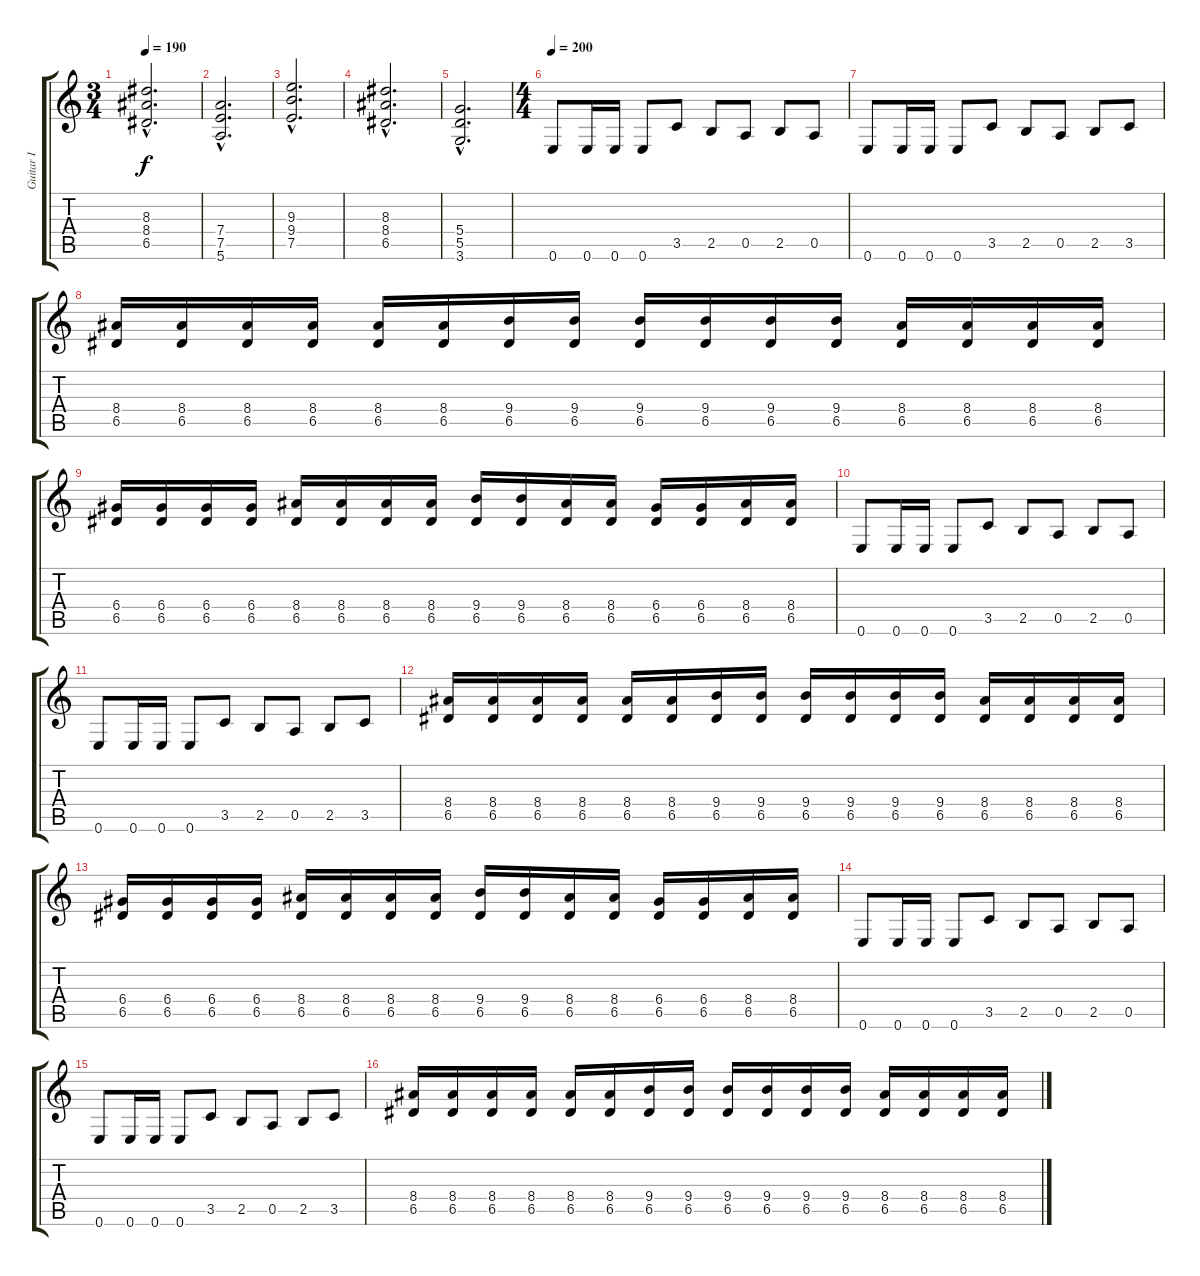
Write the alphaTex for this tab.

\track ("Guitar I" "Guitar I") {instrument distortionguitar}
\staff {score tabs}
\tuning (E4 B3 G3 D3 A2 E2) {hide}
\ts (3 4)
\tempo 190
\clef g2
\ks c
(8.3{hac t} 8.4{hac t} 6.5{hac t}).2{d dy f} |
(7.4{hac} 7.5{hac} 5.6{hac}).2{d} |
(9.3{hac} 9.4{hac} 7.5{hac}).2{d} |
(8.3{hac} 8.4{hac} 6.5{hac}).2{d} |
(5.4{hac} 5.5{hac} 3.6{hac}).2{d} |
\ts (4 4)
\tempo 200
0.6.8 0.6.16 0.6.16 0.6.8 3.5.8 2.5.8 0.5.8 2.5.8 0.5.8 |
0.6.8 0.6.16 0.6.16 0.6.8 3.5.8 2.5.8 0.5.8 2.5.8 3.5.8 |
(8.4 6.5).16 (8.4 6.5).16 (8.4 6.5).16 (8.4 6.5).16 (8.4 6.5).16 (8.4 6.5).16 (9.4 6.5).16 (9.4 6.5).16 (9.4 6.5).16 (9.4 6.5).16 (9.4 6.5).16 (9.4 6.5).16 (8.4 6.5).16 (8.4 6.5).16 (8.4 6.5).16 (8.4 6.5).16 |
(6.4 6.5).16 (6.4 6.5).16 (6.4 6.5).16 (6.4 6.5).16 (8.4 6.5).16 (8.4 6.5).16 (8.4 6.5).16 (8.4 6.5).16 (9.4 6.5).16 (9.4 6.5).16 (8.4 6.5).16 (8.4 6.5).16 (6.4 6.5).16 (6.4 6.5).16 (8.4 6.5).16 (8.4 6.5).16 |
0.6.8 0.6.16 0.6.16 0.6.8 3.5.8 2.5.8 0.5.8 2.5.8 0.5.8 |
0.6.8 0.6.16 0.6.16 0.6.8 3.5.8 2.5.8 0.5.8 2.5.8 3.5.8 |
(8.4 6.5).16 (8.4 6.5).16 (8.4 6.5).16 (8.4 6.5).16 (8.4 6.5).16 (8.4 6.5).16 (9.4 6.5).16 (9.4 6.5).16 (9.4 6.5).16 (9.4 6.5).16 (9.4 6.5).16 (9.4 6.5).16 (8.4 6.5).16 (8.4 6.5).16 (8.4 6.5).16 (8.4 6.5).16 |
(6.4 6.5).16 (6.4 6.5).16 (6.4 6.5).16 (6.4 6.5).16 (8.4 6.5).16 (8.4 6.5).16 (8.4 6.5).16 (8.4 6.5).16 (9.4 6.5).16 (9.4 6.5).16 (8.4 6.5).16 (8.4 6.5).16 (6.4 6.5).16 (6.4 6.5).16 (8.4 6.5).16 (8.4 6.5).16 |
0.6.8 0.6.16 0.6.16 0.6.8 3.5.8 2.5.8 0.5.8 2.5.8 0.5.8 |
0.6.8 0.6.16 0.6.16 0.6.8 3.5.8 2.5.8 0.5.8 2.5.8 3.5.8 |
(8.4 6.5).16 (8.4 6.5).16 (8.4 6.5).16 (8.4 6.5).16 (8.4 6.5).16 (8.4 6.5).16 (9.4 6.5).16 (9.4 6.5).16 (9.4 6.5).16 (9.4 6.5).16 (9.4 6.5).16 (9.4 6.5).16 (8.4 6.5).16 (8.4 6.5).16 (8.4 6.5).16 (8.4 6.5).16
